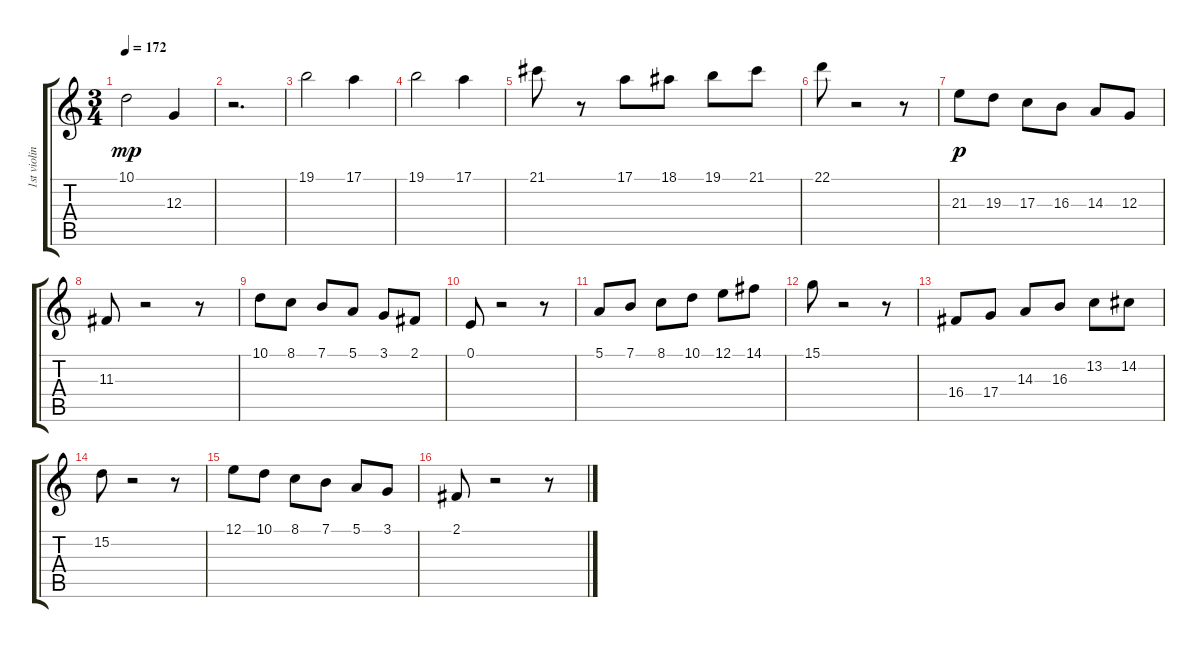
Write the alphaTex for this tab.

\track ("1st violins" "1st violin") {instrument stringensemble1}
\staff {score tabs}
\tuning (E4 B3 G3 D3 A2 E2) {hide}
\ts (3 4)
\tempo 172
\clef g2
\ks c
10.1.2{dy mp} 12.3.4 |
r.2{d} |
19.1.2 17.1.4 |
19.1.2 17.1.4 |
21.1.8 r.8 17.1.8 18.1.8 19.1.8 21.1.8 |
22.1.8 r.2 r.8 |
21.3.8{dy p} 19.3.8 17.3.8 16.3.8 14.3.8 12.3.8 |
11.3.8 r.2 r.8 |
10.1.8 8.1.8 7.1.8 5.1.8 3.1.8 2.1.8 |
0.1.8 r.2 r.8 |
5.1.8 7.1.8 8.1.8 10.1.8 12.1.8 14.1.8 |
15.1.8 r.2 r.8 |
16.4.8 17.4.8 14.3.8 16.3.8 13.2.8 14.2.8 |
15.2.8 r.2 r.8 |
12.1.8 10.1.8 8.1.8 7.1.8 5.1.8 3.1.8 |
2.1.8 r.2 r.8
